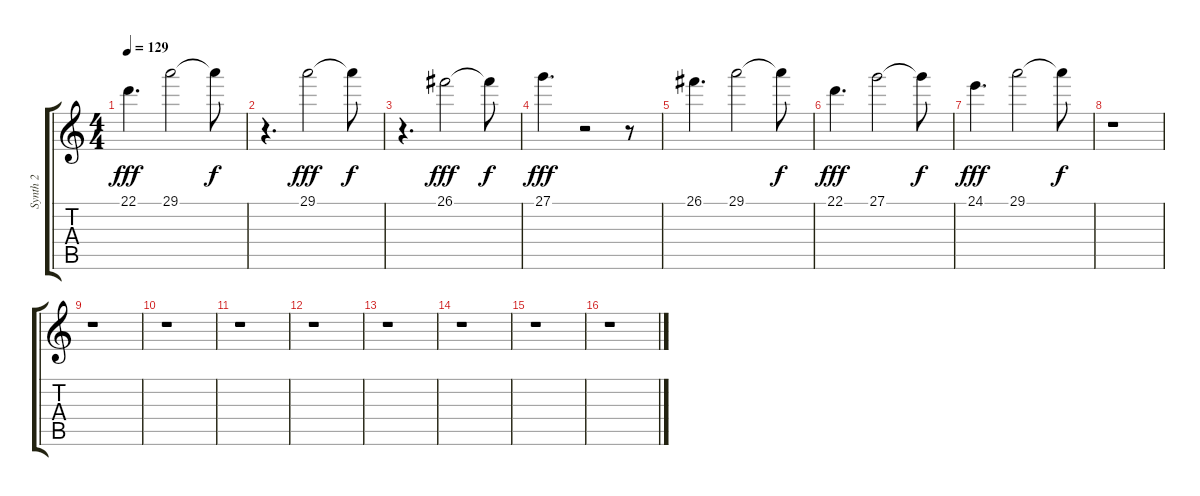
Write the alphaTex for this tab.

\track ("Synth 2" "Synth 2") {instrument pad8sweep}
\staff {score tabs}
\tuning (E4 B3 G3 D3 A2 E2) {hide}
\ts (4 4)
\tempo 129
\clef g2
\ks c
22.1.4{d dy fff} 29.1.2 29.1{t}.8{dy f} |
r.4{d} 29.1.2{dy fff} 29.1{t}.8{dy f} |
r.4{d} 26.1.2{dy fff} 26.1{t}.8{dy f} |
27.1.4{d dy fff} r.2 r.8 |
26.1.4{d} 29.1.2 29.1{t}.8{dy f} |
22.1.4{d dy fff} 27.1.2 27.1{t}.8{dy f} |
24.1.4{d dy fff} 29.1.2 29.1{t}.8{dy f} |
r.1 |
r.1 |
r.1 |
r.1 |
r.1 |
r.1 |
r.1 |
r.1 |
r.1
